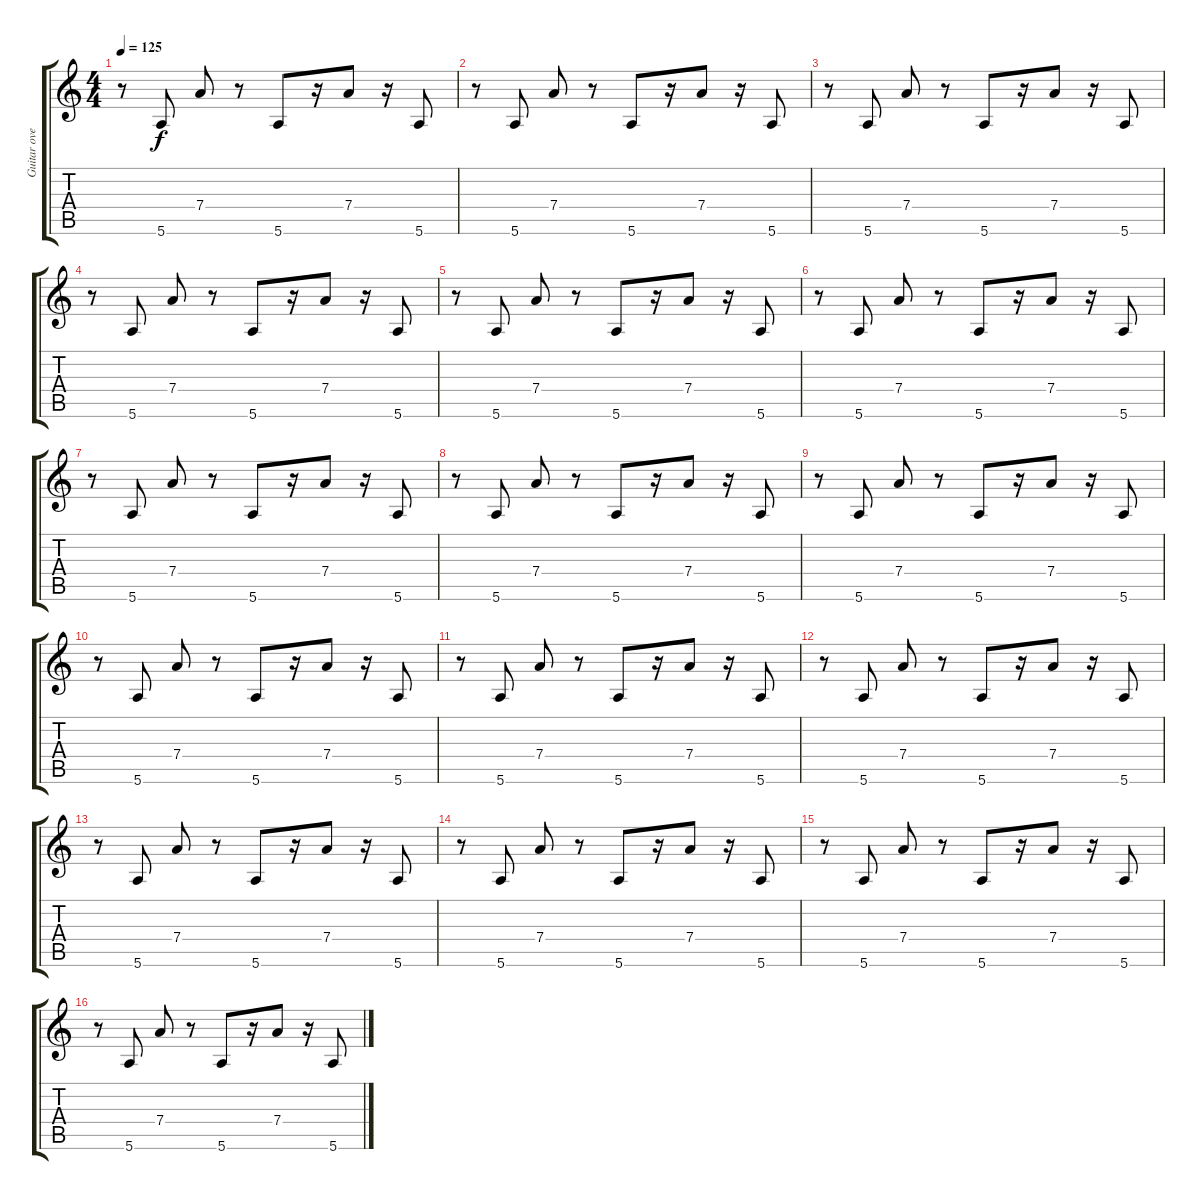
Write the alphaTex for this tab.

\track ("Guitar overdubs" "Guitar ove") {instrument electricguitarmuted}
\staff {score tabs}
\tuning (E4 B3 G3 D3 A2 E2) {hide}
\ts (4 4)
\tempo 125
\clef g2
\ks c
r.8{dy f} 5.6.8 7.4.8 r.8 5.6.8 r.16 7.4.8 r.16 5.6.8 |
r.8 5.6.8 7.4.8 r.8 5.6.8 r.16 7.4.8 r.16 5.6.8 |
r.8 5.6.8 7.4.8 r.8 5.6.8 r.16 7.4.8 r.16 5.6.8 |
r.8 5.6.8 7.4.8 r.8 5.6.8 r.16 7.4.8 r.16 5.6.8 |
r.8 5.6.8 7.4.8 r.8 5.6.8 r.16 7.4.8 r.16 5.6.8 |
r.8 5.6.8 7.4.8 r.8 5.6.8 r.16 7.4.8 r.16 5.6.8 |
r.8 5.6.8 7.4.8 r.8 5.6.8 r.16 7.4.8 r.16 5.6.8 |
r.8 5.6.8 7.4.8 r.8 5.6.8 r.16 7.4.8 r.16 5.6.8 |
r.8 5.6.8 7.4.8 r.8 5.6.8 r.16 7.4.8 r.16 5.6.8 |
r.8 5.6.8 7.4.8 r.8 5.6.8 r.16 7.4.8 r.16 5.6.8 |
r.8 5.6.8 7.4.8 r.8 5.6.8 r.16 7.4.8 r.16 5.6.8 |
r.8 5.6.8 7.4.8 r.8 5.6.8 r.16 7.4.8 r.16 5.6.8 |
r.8 5.6.8 7.4.8 r.8 5.6.8 r.16 7.4.8 r.16 5.6.8 |
r.8{volume 12} 5.6.8 7.4.8 r.8 5.6.8 r.16 7.4.8 r.16 5.6.8 |
r.8 5.6.8 7.4.8 r.8 5.6.8 r.16 7.4.8 r.16 5.6.8 |
r.8{volume 8} 5.6.8 7.4.8 r.8 5.6.8 r.16 7.4.8 r.16 5.6.8
